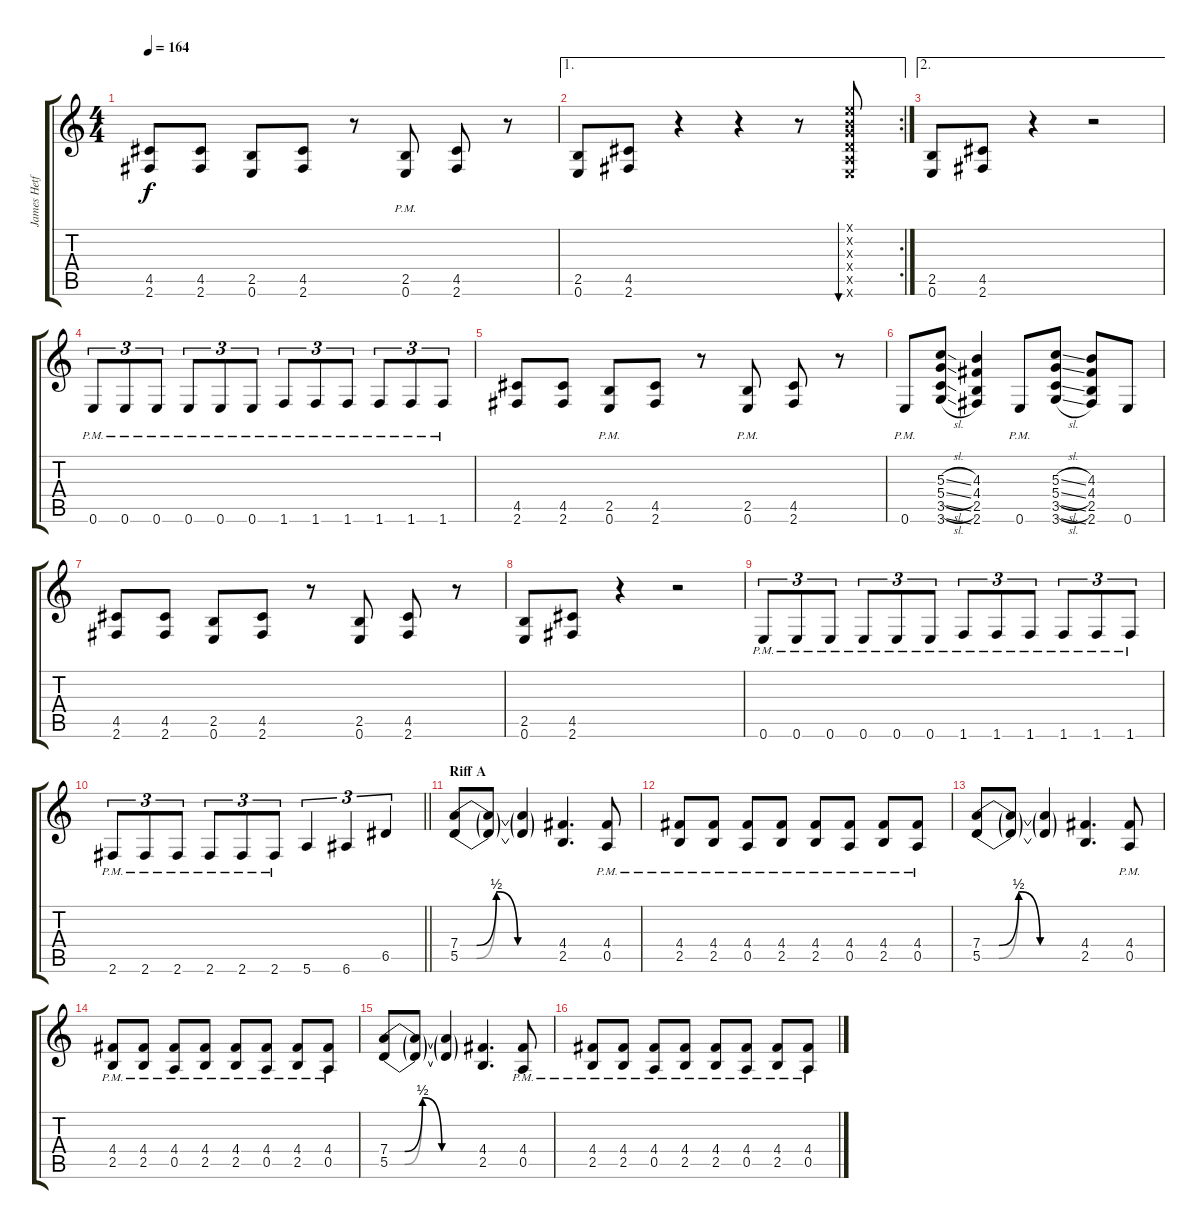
\track ("James Hetfield" "James Hetf") {instrument distortionguitar}
\staff {score tabs}
\tuning (E4 B3 G3 D3 A2 E2) {hide}
\ts (4 4)
\tempo 164
\clef g2
\ks c
(4.5 2.6).8{dy f} (4.5 2.6).8 (2.5 0.6).8 (4.5 2.6).8 r.8 (2.5{pm} 0.6{pm}).8 (4.5 2.6).8 r.8 |
\ae 1
\rc 2
(2.5 0.6).8 (4.5 2.6).8 r.4 r.4 r.8 (0.1{x} 0.2{x} 0.3{x} 0.4{x} 0.5{x} 0.6{x}).8{bu 60} |
\ae 2
(2.5 0.6).8 (4.5 2.6).8 r.4 r.2 |
0.6{pm}.8{tu (3 2)} 0.6{pm}.8{tu (3 2)} 0.6{pm}.8{tu (3 2)} 0.6{pm}.8{tu (3 2)} 0.6{pm}.8{tu (3 2)} 0.6{pm}.8{tu (3 2)} 1.6{pm}.8{tu (3 2)} 1.6{pm}.8{tu (3 2)} 1.6{pm}.8{tu (3 2)} 1.6{pm}.8{tu (3 2)} 1.6{pm}.8{tu (3 2)} 1.6{pm}.8{tu (3 2)} |
(4.5 2.6).8 (4.5 2.6).8 (2.5{pm} 0.6{pm}).8 (4.5 2.6).8 r.8 (2.5{pm} 0.6{pm}).8 (4.5 2.6).8 r.8 |
0.6{pm}.8 (5.3{sl} 5.4{sl} 3.5{sl} 3.6{sl}).8 (4.3 4.4 2.5 2.6).4 0.6{pm}.8 (5.3{sl} 5.4{sl} 3.5{sl} 3.6{sl}).8 (4.3 4.4 2.5 2.6).8 0.6.8 |
(4.5 2.6).8 (4.5 2.6).8 (2.5 0.6).8 (4.5 2.6).8 r.8 (2.5 0.6).8 (4.5 2.6).8 r.8 |
(2.5 0.6).8 (4.5 2.6).8 r.4 r.2 |
0.6{pm}.8{tu (3 2)} 0.6{pm}.8{tu (3 2)} 0.6{pm}.8{tu (3 2)} 0.6{pm}.8{tu (3 2)} 0.6{pm}.8{tu (3 2)} 0.6{pm}.8{tu (3 2)} 1.6{pm}.8{tu (3 2)} 1.6{pm}.8{tu (3 2)} 1.6{pm}.8{tu (3 2)} 1.6{pm}.8{tu (3 2)} 1.6{pm}.8{tu (3 2)} 1.6{pm}.8{tu (3 2)} |
\barLineRight lightlight
2.6{pm}.8{tu (3 2)} 2.6{pm}.8{tu (3 2)} 2.6{pm}.8{tu (3 2)} 2.6{pm}.8{tu (3 2)} 2.6{pm}.8{tu (3 2)} 2.6{pm}.8{tu (3 2)} 5.6.4{tu (3 2)} 6.6.4{tu (3 2)} 6.5.4{tu (3 2)} |
\section ("" "Riff A")
(7.4{be (custom 0 0 10 0 22 2 35 0 45 0 60 0)} 5.5{be (custom 0 0 10 0 22 2 35 0 60 0)}).8 (7.4{t} 5.5{t}).8 (7.4{t} 5.5{t}).4 (4.4 2.5).4{d} (4.4{pm} 0.5{pm}).8 |
(4.4{pm} 2.5{pm}).8 (4.4{pm} 2.5{pm}).8 (4.4{pm} 0.5{pm}).8 (4.4{pm} 2.5{pm}).8 (4.4{pm} 2.5{pm}).8 (4.4{pm} 0.5{pm}).8 (4.4{pm} 2.5{pm}).8 (4.4{pm} 0.5{pm}).8 |
(7.4{be (custom 0 0 10 0 22 2 35 0 45 0 60 0)} 5.5{be (custom 0 0 10 0 22 2 35 0 60 0)}).8 (7.4{t} 5.5{t}).8 (7.4{t} 5.5{t}).4 (4.4 2.5).4{d} (4.4{pm} 0.5{pm}).8 |
(4.4{pm} 2.5{pm}).8 (4.4{pm} 2.5{pm}).8 (4.4{pm} 0.5{pm}).8 (4.4{pm} 2.5{pm}).8 (4.4{pm} 2.5{pm}).8 (4.4{pm} 0.5{pm}).8 (4.4{pm} 2.5{pm}).8 (4.4{pm} 0.5{pm}).8 |
(7.4{be (custom 0 0 10 0 22 2 35 0 45 0 60 0)} 5.5{be (custom 0 0 10 0 22 2 35 0 60 0)}).8 (7.4{t} 5.5{t}).8 (7.4{t} 5.5{t}).4 (4.4 2.5).4{d} (4.4{pm} 0.5{pm}).8 |
(4.4{pm} 2.5{pm}).8 (4.4{pm} 2.5{pm}).8 (4.4{pm} 0.5{pm}).8 (4.4{pm} 2.5{pm}).8 (4.4{pm} 2.5{pm}).8 (4.4{pm} 0.5{pm}).8 (4.4{pm} 2.5{pm}).8 (4.4{pm} 0.5{pm}).8
